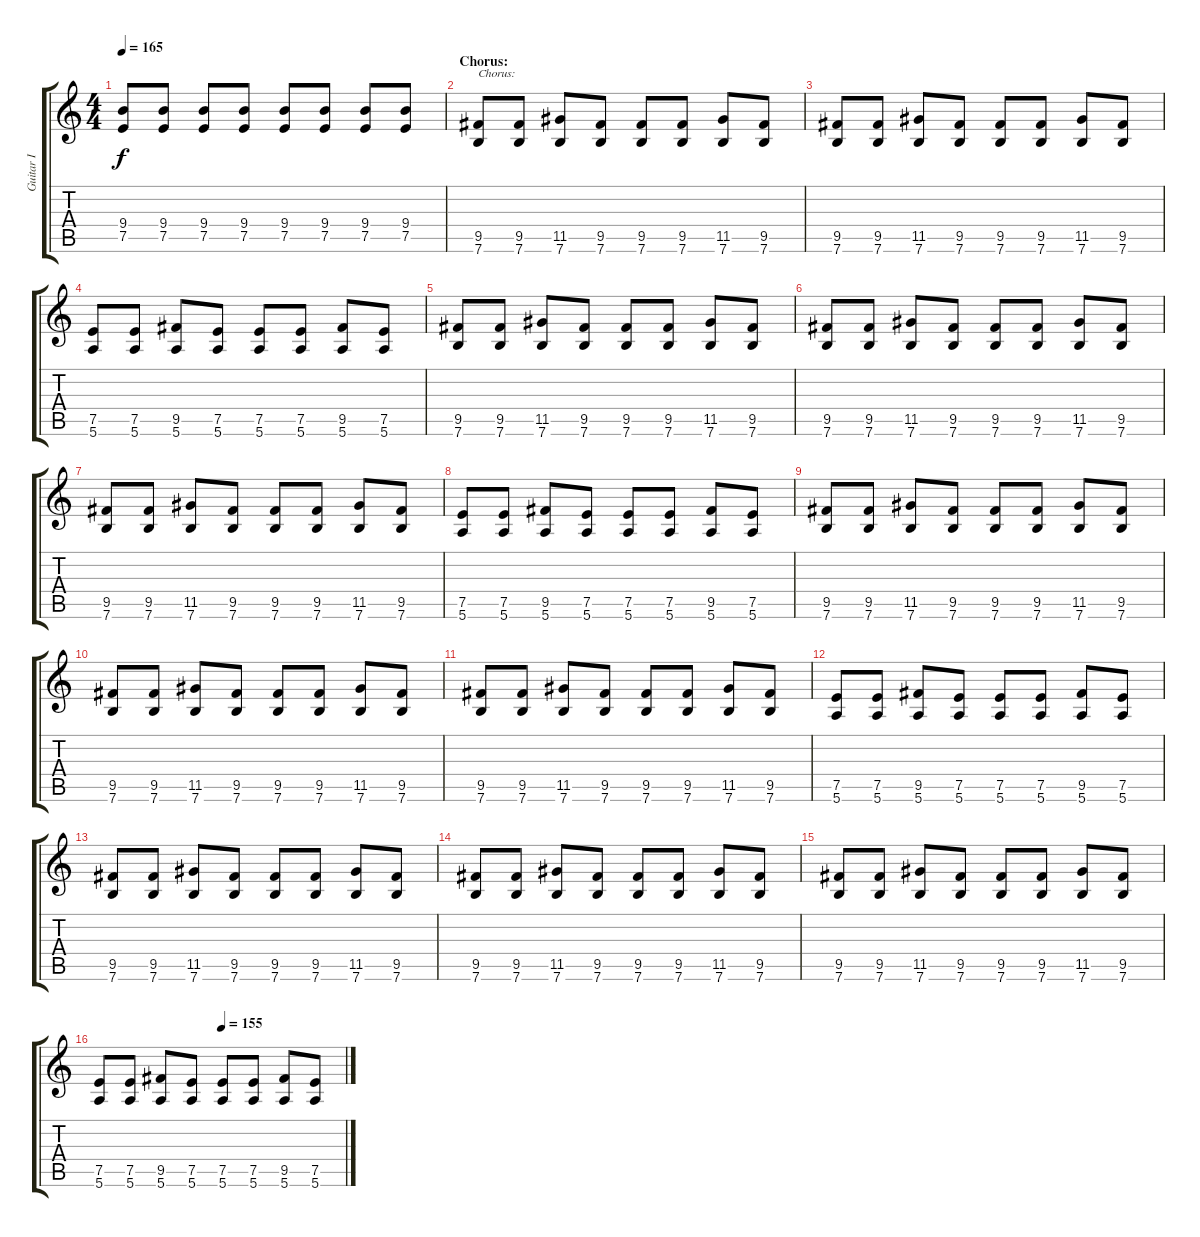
\track ("Guitar I" "Guitar I") {instrument distortionguitar}
\staff {score tabs}
\tuning (E4 B3 G3 D3 A2 E2) {hide}
\ts (4 4)
\tempo 165
\clef g2
\ks c
(9.4 7.5).8{dy f} (9.4 7.5).8 (9.4 7.5).8 (9.4 7.5).8 (9.4 7.5).8 (9.4 7.5).8 (9.4 7.5).8 (9.4 7.5).8 |
\section ("" "Chorus:")
(9.5 7.6).8{txt "Chorus:"} (9.5 7.6).8 (11.5 7.6).8 (9.5 7.6).8 (9.5 7.6).8 (9.5 7.6).8 (11.5 7.6).8 (9.5 7.6).8 |
(9.5 7.6).8 (9.5 7.6).8 (11.5 7.6).8 (9.5 7.6).8 (9.5 7.6).8 (9.5 7.6).8 (11.5 7.6).8 (9.5 7.6).8 |
(7.5 5.6).8 (7.5 5.6).8 (9.5 5.6).8 (7.5 5.6).8 (7.5 5.6).8 (7.5 5.6).8 (9.5 5.6).8 (7.5 5.6).8 |
(9.5 7.6).8 (9.5 7.6).8 (11.5 7.6).8 (9.5 7.6).8 (9.5 7.6).8 (9.5 7.6).8 (11.5 7.6).8 (9.5 7.6).8 |
(9.5 7.6).8 (9.5 7.6).8 (11.5 7.6).8 (9.5 7.6).8 (9.5 7.6).8 (9.5 7.6).8 (11.5 7.6).8 (9.5 7.6).8 |
(9.5 7.6).8 (9.5 7.6).8 (11.5 7.6).8 (9.5 7.6).8 (9.5 7.6).8 (9.5 7.6).8 (11.5 7.6).8 (9.5 7.6).8 |
(7.5 5.6).8 (7.5 5.6).8 (9.5 5.6).8 (7.5 5.6).8 (7.5 5.6).8 (7.5 5.6).8 (9.5 5.6).8 (7.5 5.6).8 |
(9.5 7.6).8 (9.5 7.6).8 (11.5 7.6).8 (9.5 7.6).8 (9.5 7.6).8 (9.5 7.6).8 (11.5 7.6).8 (9.5 7.6).8 |
(9.5 7.6).8 (9.5 7.6).8 (11.5 7.6).8 (9.5 7.6).8 (9.5 7.6).8 (9.5 7.6).8 (11.5 7.6).8 (9.5 7.6).8 |
(9.5 7.6).8 (9.5 7.6).8 (11.5 7.6).8 (9.5 7.6).8 (9.5 7.6).8 (9.5 7.6).8 (11.5 7.6).8 (9.5 7.6).8 |
(7.5 5.6).8 (7.5 5.6).8 (9.5 5.6).8 (7.5 5.6).8 (7.5 5.6).8 (7.5 5.6).8 (9.5 5.6).8 (7.5 5.6).8 |
(9.5 7.6).8 (9.5 7.6).8 (11.5 7.6).8 (9.5 7.6).8 (9.5 7.6).8 (9.5 7.6).8 (11.5 7.6).8 (9.5 7.6).8 |
(9.5 7.6).8 (9.5 7.6).8 (11.5 7.6).8 (9.5 7.6).8 (9.5 7.6).8 (9.5 7.6).8 (11.5 7.6).8 (9.5 7.6).8 |
(9.5 7.6).8 (9.5 7.6).8 (11.5 7.6).8 (9.5 7.6).8 (9.5 7.6).8 (9.5 7.6).8 (11.5 7.6).8 (9.5 7.6).8 |
\tempo (155 0.5)
(7.5 5.6).8 (7.5 5.6).8 (9.5 5.6).8 (7.5 5.6).8 (7.5 5.6).8 (7.5 5.6).8 (9.5 5.6).8 (7.5 5.6).8
